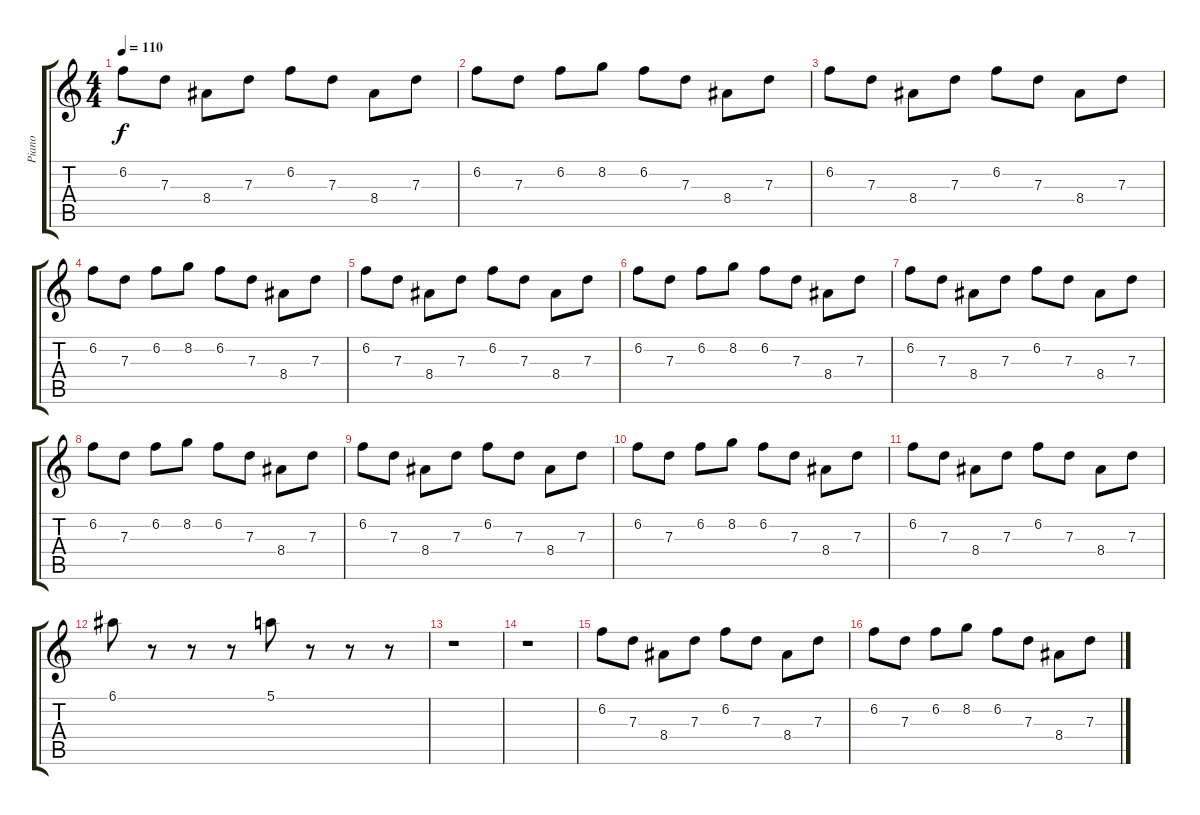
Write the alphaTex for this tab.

\track ("Piano" "Piano") {instrument acousticbass}
\staff {score tabs}
\tuning (E4 B3 G3 D3 A2 E2) {hide}
\ts (4 4)
\tempo 110
\clef g2
\ks c
6.2.8{dy f} 7.3.8 8.4.8 7.3.8 6.2.8 7.3.8 8.4.8 7.3.8 |
6.2.8 7.3.8 6.2.8 8.2.8 6.2.8 7.3.8 8.4.8 7.3.8 |
6.2.8 7.3.8 8.4.8 7.3.8 6.2.8 7.3.8 8.4.8 7.3.8 |
6.2.8 7.3.8 6.2.8 8.2.8 6.2.8 7.3.8 8.4.8 7.3.8 |
6.2.8 7.3.8 8.4.8 7.3.8 6.2.8 7.3.8 8.4.8 7.3.8 |
6.2.8 7.3.8 6.2.8 8.2.8 6.2.8 7.3.8 8.4.8 7.3.8 |
6.2.8 7.3.8 8.4.8 7.3.8 6.2.8 7.3.8 8.4.8 7.3.8 |
6.2.8 7.3.8 6.2.8 8.2.8 6.2.8 7.3.8 8.4.8 7.3.8 |
6.2.8 7.3.8 8.4.8 7.3.8 6.2.8 7.3.8 8.4.8 7.3.8 |
6.2.8 7.3.8 6.2.8 8.2.8 6.2.8 7.3.8 8.4.8 7.3.8 |
6.2.8 7.3.8 8.4.8 7.3.8 6.2.8 7.3.8 8.4.8 7.3.8 |
6.1.8{volume 8 instrument celesta} r.8 r.8 r.8 5.1.8 r.8 r.8 r.8 |
r.1{volume 6 instrument acousticbass} |
r.1 |
6.2.8 7.3.8 8.4.8 7.3.8 6.2.8 7.3.8 8.4.8 7.3.8 |
6.2.8 7.3.8 6.2.8 8.2.8 6.2.8 7.3.8 8.4.8 7.3.8
